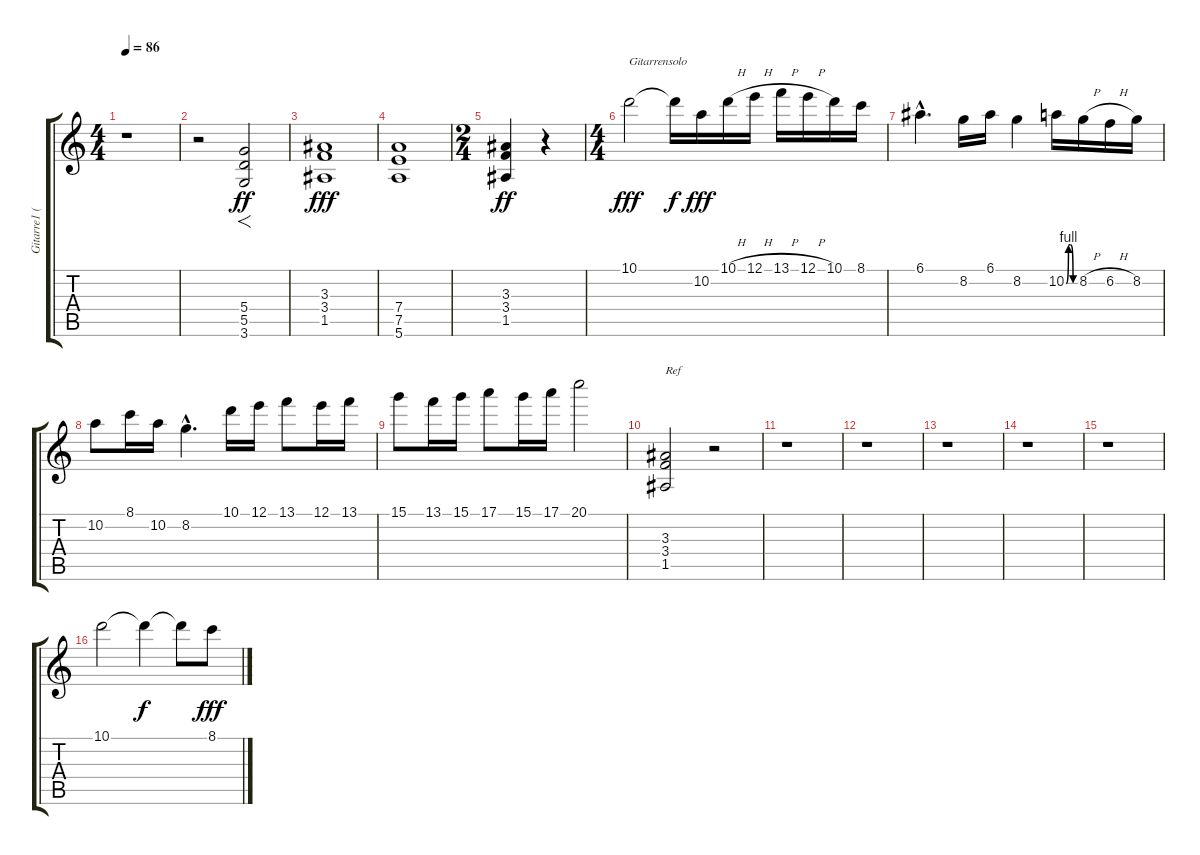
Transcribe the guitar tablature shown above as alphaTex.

\track ("Gitarre1 (Lead)" "Gitarre1 (") {instrument distortionguitar}
\staff {score tabs}
\tuning (E4 B3 G3 D3 A2 E2) {hide}
\ts (4 4)
\tempo 86
\clef g2
\ks c
r.1{dy f} |
r.2 (5.4 5.5 3.6).2{f dy ff} |
(3.3 3.4 1.5).1{dy fff} |
(7.4 7.5 5.6).1 |
\ts (2 4)
(3.3 3.4 1.5).4{dy ff} r.4 |
\ts (4 4)
10.1.2{txt "Gitarrensolo" dy fff} 10.1{t}.16{dy f} 10.2.16{dy fff} 10.1{h}.16 12.1{h}.16 13.1{h}.16 12.1{h}.16 10.1.16 8.1.16 |
6.1{hac}.4{d} 8.2.16 6.1.16 8.2.4 10.2{be (custom 0 0 15 4 30 4 45 0 60 0)}.16 8.2{h}.16 6.2{h}.16 8.2.16 |
10.2.8 8.1.16 10.2.16 8.2{hac}.4{d} 10.1.16 12.1.16 13.1.8 12.1.16 13.1.16 |
15.1.8 13.1.16 15.1.16 17.1.8 15.1.16 17.1.16 20.1.2 |
(3.3 3.4 1.5).2{txt "Ref"} r.2 |
r.1 |
r.1 |
r.1 |
r.1 |
r.1 |
10.1.2 10.1{t}.4{dy f} 10.1{t}.8 8.1.8{dy fff}
